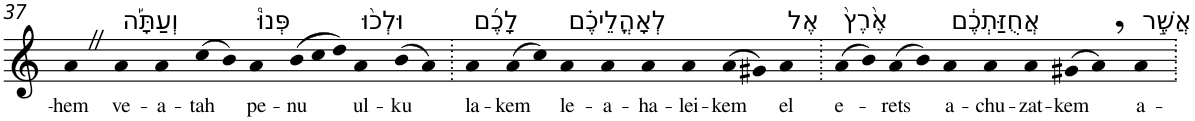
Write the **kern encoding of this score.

**kern	**text
*part1	*part1
*staff1	*staff1
*I"Piano	*
*I'Pno	*
!!LO:PB:g=z
*clefG2	*
*k[]	*
=37	=37
!	!LO:LY:b
4aZ	-hem
!LO:TX:a:t=וְעַתָּ֡ה	!
!	!LO:LY:b
4a	ve-
!	!LO:LY:b
4a	-a-
!	!LO:LY:b
(>8cc	-tah
8b)	.
!LO:TX:a:t=פְּנוּ֩	!
!	!LO:LY:b
4a	pe-
*Xtuplet	*
!	!LO:LY:b
(>12b	-nu
12cc	.
12dd)	.
!LO:TX:a:t=וּלְכ֨וּ	!
!	!LO:LY:b
4a	ul-
!	!LO:LY:b
(>8b	-ku
8a)	.
=38.	=38.
!LO:TX:a:t=לָכֶ֜ם	!
!	!LO:LY:b
4a	la-
!	!LO:LY:b
(>8a	-kem
8cc)	.
!LO:TX:a:t=לְאָהֳלֵיכֶ֗ם	!
!	!LO:LY:b
4a	le-
!	!LO:LY:b
4a	-a-
!	!LO:LY:b
4a	-ha-
!	!LO:LY:b
4a	-lei-
!	!LO:LY:b
(>8a	-kem
8g#X)	.
!LO:TX:a:t=אֶל	!
!	!LO:LY:b
4a	el
=39.	=39.
!LO:TX:a:t=אֶ֙רֶץ֙	!
!	!LO:LY:b
(>8a	e-
8b)	.
!	!LO:LY:b
(>8a	-rets
8b)	.
!LO:TX:a:t=אֲחֻזַּתְכֶ֔ם	!
!	!LO:LY:b
4a	a-
!	!LO:LY:b
4a	-chu-
!	!LO:LY:b
4a	-zat-
!	!LO:LY:b
(>8g#X	-kem
8a,)	.
!LO:TX:a:t=אֲשֶׁ֣ר	!
!	!LO:LY:b
4a	a-
=.	=.
*-	*-
